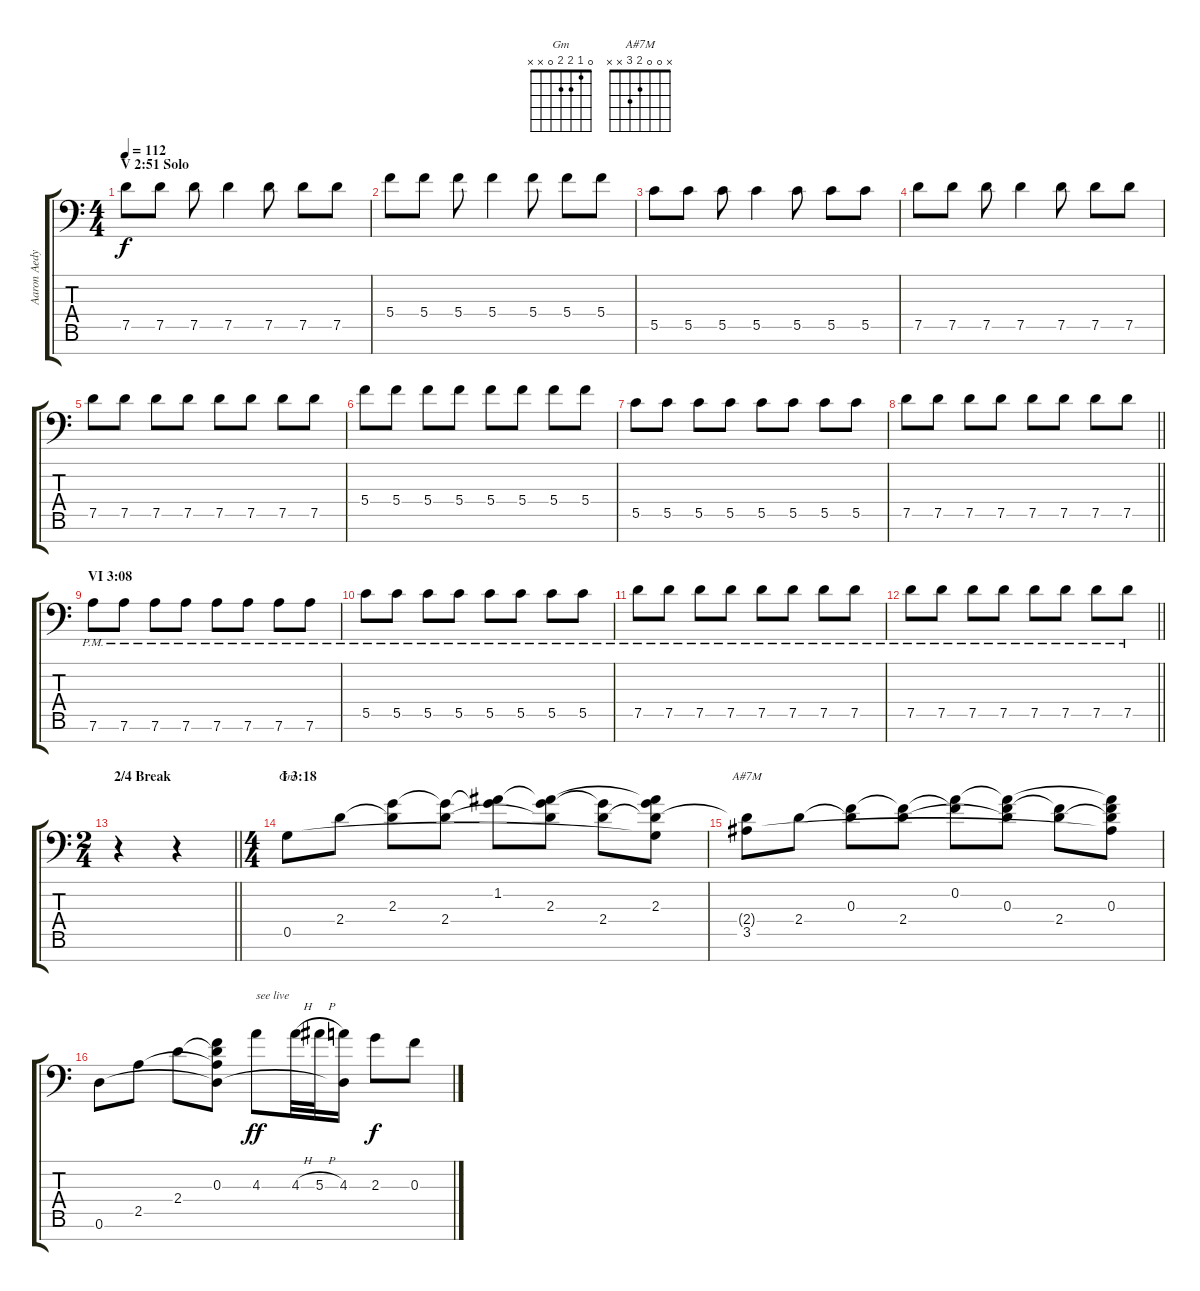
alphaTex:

\track ("Aaron Aedy (Rhythm Guitar)" "Aaron Aedy") {instrument electricguitarclean}
\staff {score tabs}
\tuning (D4 A3 F3 C3 G2 D2 A1) {hide}
\chord ("Gm" 0 1 2 2 0 x x)
\chord ("A#7M" x 0 0 2 3 x x)
\ts (4 4)
\section ("" "V 2:51 Solo")
\tempo 112
\clef f4
\ks c
7.5.8{dy f} 7.5.8 7.5.8 7.5.4 7.5.8 7.5.8 7.5.8 |
5.4.8 5.4.8 5.4.8 5.4.4 5.4.8 5.4.8 5.4.8 |
5.5.8 5.5.8 5.5.8 5.5.4 5.5.8 5.5.8 5.5.8 |
7.5.8 7.5.8 7.5.8 7.5.4 7.5.8 7.5.8 7.5.8 |
7.5.8 7.5.8 7.5.8 7.5.8 7.5.8 7.5.8 7.5.8 7.5.8 |
5.4.8 5.4.8 5.4.8 5.4.8 5.4.8 5.4.8 5.4.8 5.4.8 |
5.5.8 5.5.8 5.5.8 5.5.8 5.5.8 5.5.8 5.5.8 5.5.8 |
\barLineRight lightlight
7.5.8 7.5.8 7.5.8 7.5.8 7.5.8 7.5.8 7.5.8 7.5.8 |
\section ("" "VI 3:08")
7.6{pm}.8 7.6{pm}.8 7.6{pm}.8 7.6{pm}.8 7.6{pm}.8 7.6{pm}.8 7.6{pm}.8 7.6{pm}.8 |
5.5{pm}.8 5.5{pm}.8 5.5{pm}.8 5.5{pm}.8 5.5{pm}.8 5.5{pm}.8 5.5{pm}.8 5.5{pm}.8 |
7.5{pm}.8 7.5{pm}.8 7.5{pm}.8 7.5{pm}.8 7.5{pm}.8 7.5{pm}.8 7.5{pm}.8 7.5{pm}.8 |
\barLineRight lightlight
7.5{pm}.8 7.5{pm}.8 7.5{pm}.8 7.5{pm}.8 7.5{pm}.8 7.5{pm}.8 7.5{pm}.8 7.5{pm}.8 |
\ts (2 4)
\section ("" "2/4 Break")
\barLineRight lightlight
r.4 r.4 |
\ts (4 4)
\section ("" "I 3:18")
0.5.8{ch "Gm" instrument electricguitarclean} 2.4.8 (2.3 2.4{t}).8 (2.3{t} 2.4).8 (1.2 2.3{t}).8 (1.2{t} 2.3 2.4{t}).8 (2.3{t} 2.4).8 (1.2{t} 2.3 2.4{t} 0.5{t}).8 |
(2.4{t} 3.5).8{ch "A#7M"} 2.4.8 (0.3 2.4{t}).8 (0.3{t} 2.4).8 (0.2 0.3{t}).8 (0.2{t} 0.3 2.4{t}).8 (0.3{t} 2.4).8 (0.2{t} 0.3 2.4{t} 3.5{t}).8 |
0.6.8 2.5.8 2.4.8 (0.3 2.4{t} 2.5{t} 0.6{t}).8 4.3.8{txt "see live" dy ff} 4.3{h}.32 5.3{h}.32 (4.3 0.6{t}).16 2.3.8{dy f} 0.3.8
